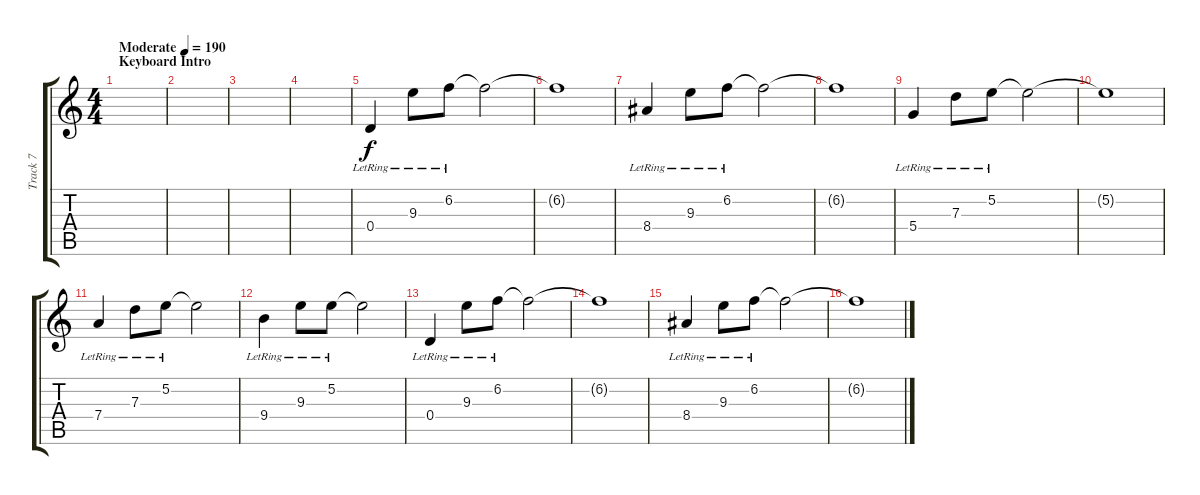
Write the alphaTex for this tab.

\track ("Track 7" "Track 7") {instrument electricguitarclean}
\staff {score tabs}
\tuning (E4 B3 G3 D3 A2 D2) {hide}
\ts (4 4)
\section ("" "Keyboard Intro")
\tempo (190 "Moderate")
\clef g2
\ks c
|
|
|
|
0.4{lr}.4 9.3{lr}.8 6.2{lr}.8 6.2{t}.2 |
6.2{t}.1 |
8.4{lr}.4 9.3{lr}.8 6.2{lr}.8 6.2{t}.2 |
6.2{t}.1 |
5.4{lr}.4 7.3{lr}.8 5.2{lr}.8 5.2{t}.2 |
5.2{t}.1 |
7.4{lr}.4 7.3{lr}.8 5.2{lr}.8 5.2{t}.2 |
9.4{lr}.4 9.3{lr}.8 5.2{lr}.8 5.2{t}.2 |
0.4{lr}.4 9.3{lr}.8 6.2{lr}.8 6.2{t}.2 |
6.2{t}.1 |
8.4{lr}.4 9.3{lr}.8 6.2{lr}.8 6.2{t}.2 |
6.2{t}.1
